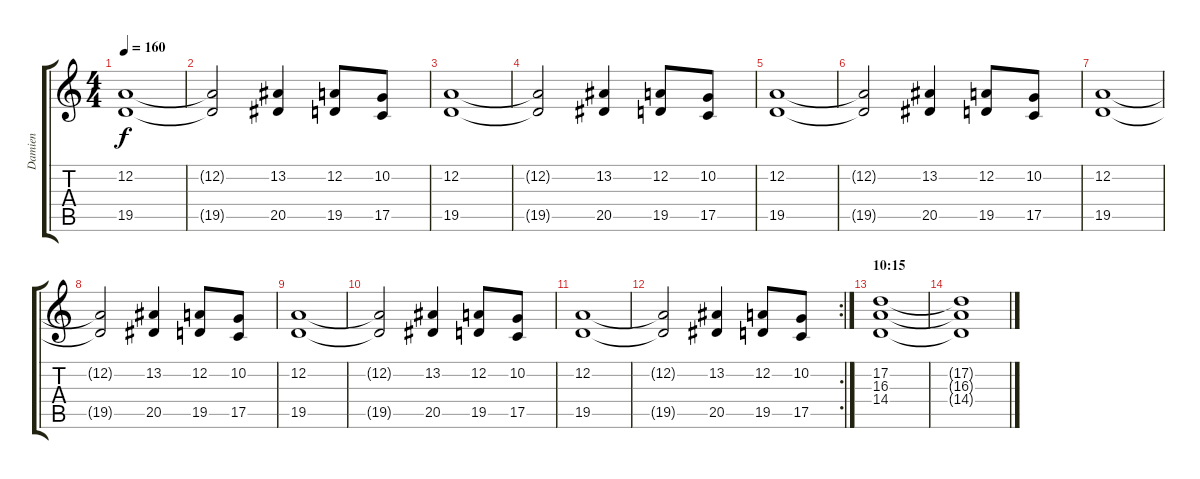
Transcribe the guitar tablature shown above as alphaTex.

\track ("Damien" "Damien") {instrument choiraahs}
\staff {score tabs}
\tuning (D4 A3 F3 C3 G2 D2) {hide}
\ts (4 4)
\tempo 160
\clef g2
\ks c
(12.2 19.5).1{dy f} |
(12.2{t} 19.5{t}).2 (13.2 20.5).4 (12.2 19.5).8 (10.2 17.5).8 |
(12.2 19.5).1 |
(12.2{t} 19.5{t}).2 (13.2 20.5).4 (12.2 19.5).8 (10.2 17.5).8 |
(12.2 19.5).1 |
(12.2{t} 19.5{t}).2 (13.2 20.5).4 (12.2 19.5).8 (10.2 17.5).8 |
(12.2 19.5).1 |
(12.2{t} 19.5{t}).2 (13.2 20.5).4 (12.2 19.5).8 (10.2 17.5).8 |
(12.2 19.5).1 |
(12.2{t} 19.5{t}).2 (13.2 20.5).4 (12.2 19.5).8 (10.2 17.5).8 |
(12.2 19.5).1 |
\rc 2
(12.2{t} 19.5{t}).2 (13.2 20.5).4 (12.2 19.5).8 (10.2 17.5).8 |
\section ("" "10:15")
(17.2 16.3 14.4).1 |
(17.2{t} 16.3{t} 14.4{t}).1
